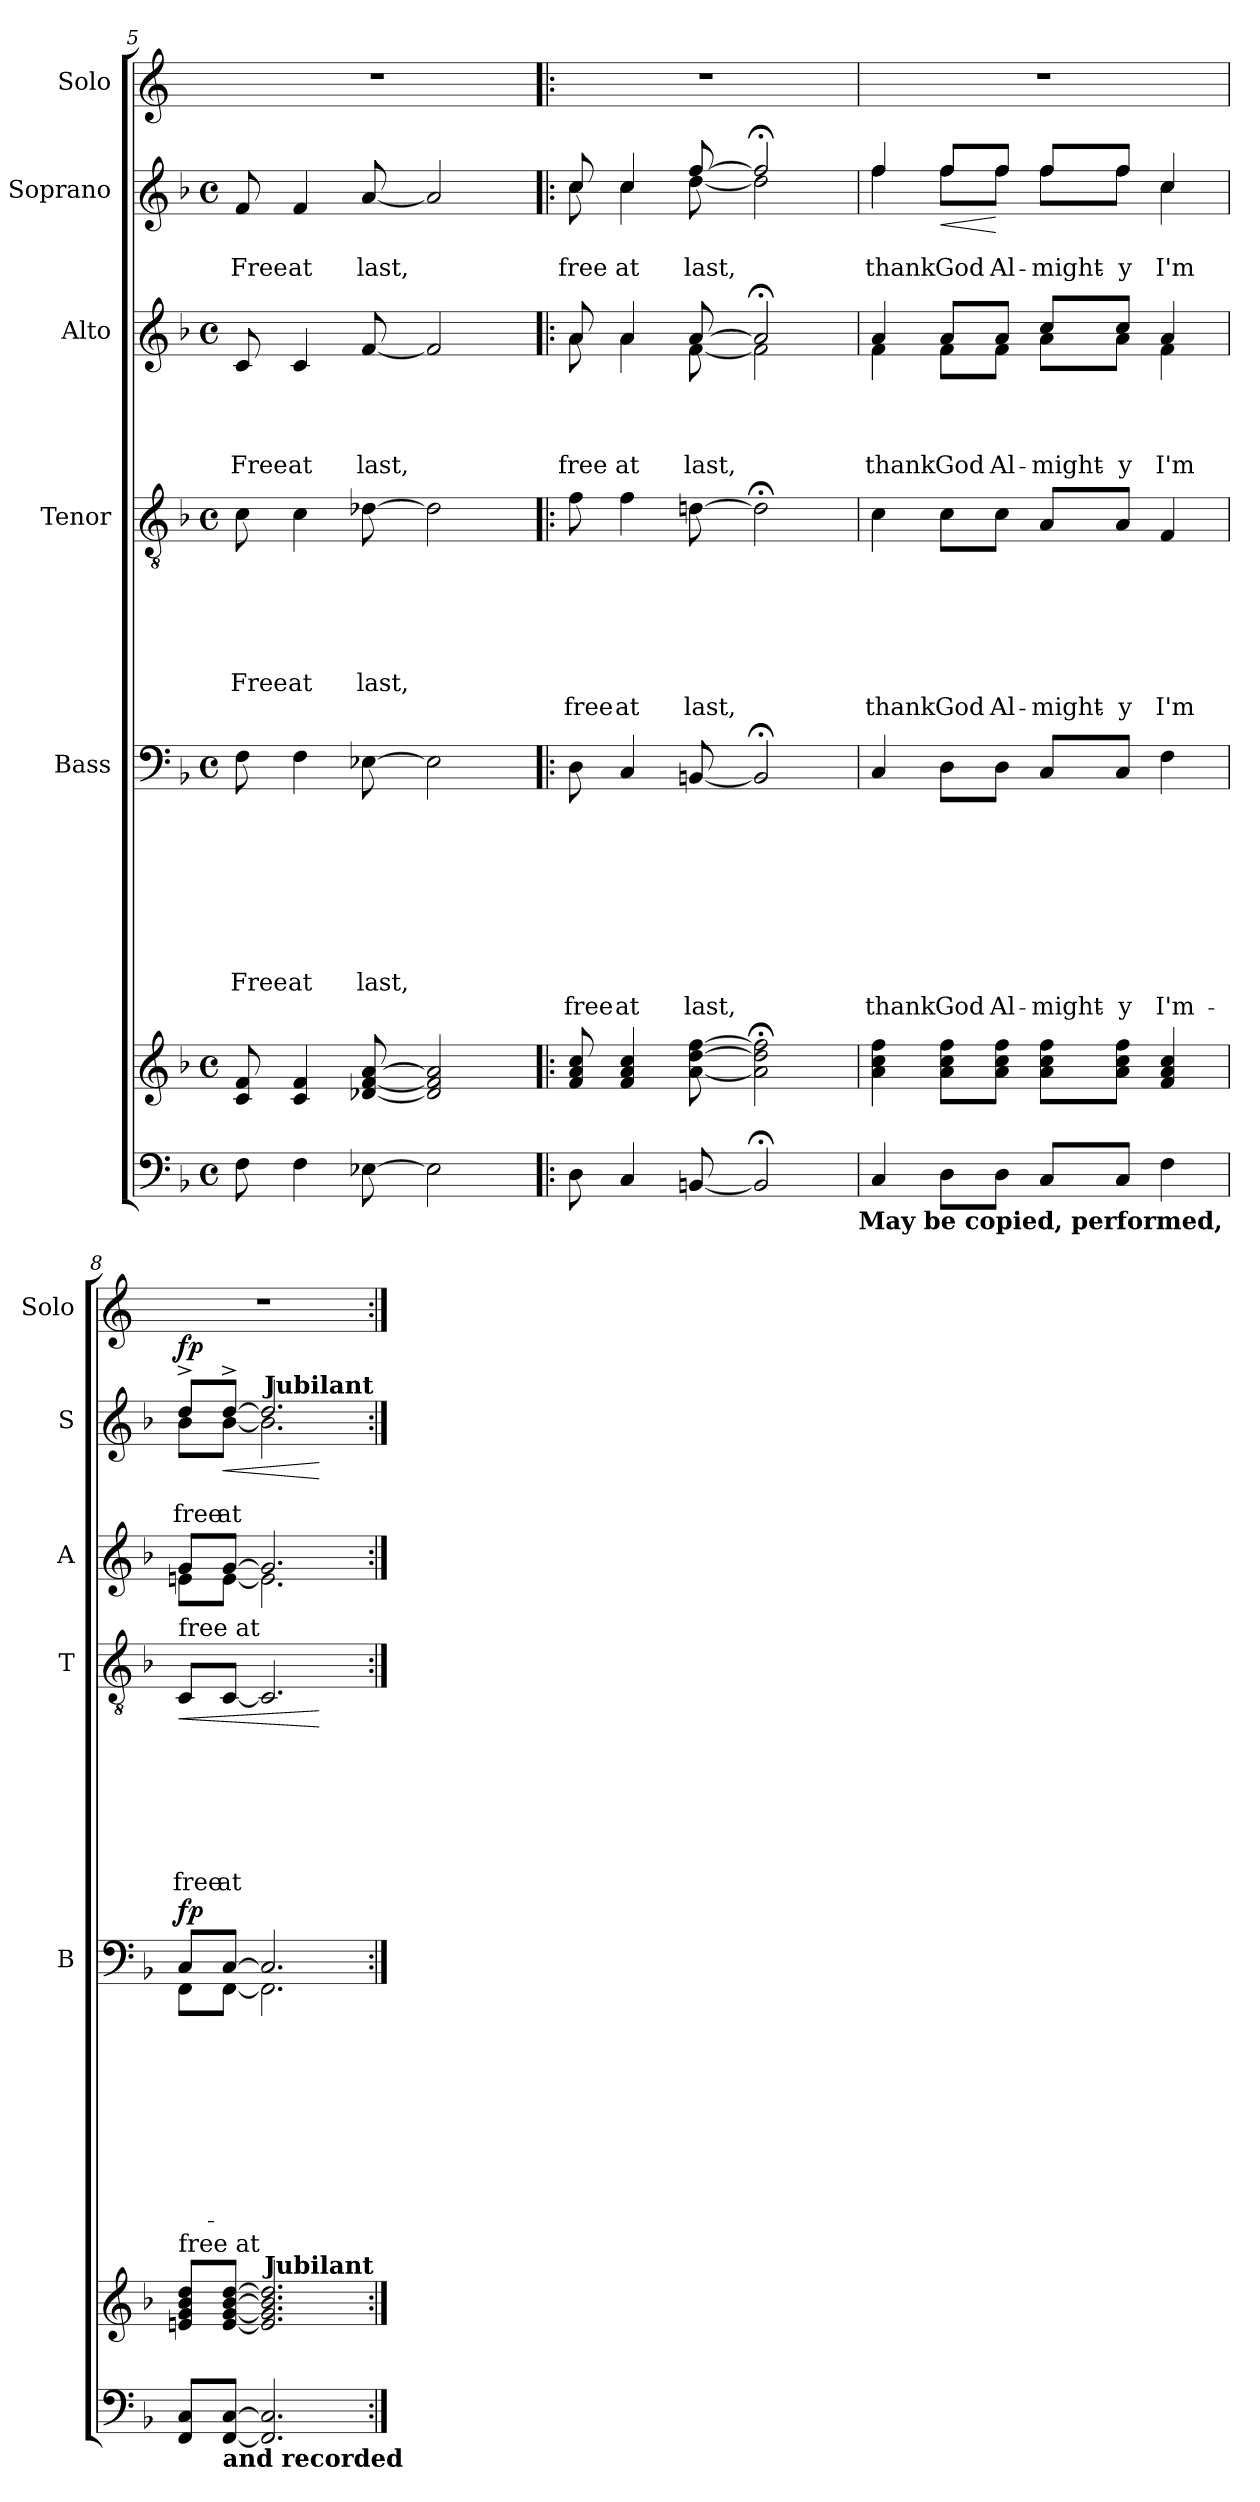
**kern	**kern	**kern	**text	**text	**text	**text	**text	**text	**text	**text	**text	**dynam	**kern	**text	**text	**text	**text	**text	**text	**text	**dynam	**kern	**text	**text	**text	**text	**dynam	**kern	**text	**text	**dynam	**kern
*part7	*part6	*part5	*part5	*part5	*part5	*part5	*part5	*part5	*part5	*part5	*part5	*part5	*part4	*part4	*part4	*part4	*part4	*part4	*part4	*part4	*part4	*part3	*part3	*part3	*part3	*part3	*part3	*part2	*part2	*part2	*part2	*part1
*staff7	*staff6	*staff5	*staff5	*staff5	*staff5	*staff5	*staff5	*staff5	*staff5	*staff5	*staff5	*staff5	*staff4	*staff4	*staff4	*staff4	*staff4	*staff4	*staff4	*staff4	*staff4	*staff3	*staff3	*staff3	*staff3	*staff3	*staff3	*staff2	*staff2	*staff2	*staff2	*staff1
*	*	*I"Bass	*	*	*	*	*	*	*	*	*	*	*I"Tenor	*	*	*	*	*	*	*	*	*I"Alto	*	*	*	*	*	*I"Soprano	*	*	*	*I"Solo
*	*	*I'B	*	*	*	*	*	*	*	*	*	*	*I'T	*	*	*	*	*	*	*	*	*I'A	*	*	*	*	*	*I'S	*	*	*	*I'Solo
*clefF4	*clefG2	*clefF4	*	*	*	*	*	*	*	*	*	*	*clefGv2	*	*	*	*	*	*	*	*	*clefG2	*	*	*	*	*	*clefG2	*	*	*	*clefG2
*k[b-]	*k[b-]	*k[b-]	*	*	*	*	*	*	*	*	*	*	*k[b-]	*	*	*	*	*	*	*	*	*k[b-]	*	*	*	*	*	*k[b-]	*	*	*	*k[]
*F:	*F:	*F:	*	*	*	*	*	*	*	*	*	*	*F:	*	*	*	*	*	*	*	*	*F:	*	*	*	*	*	*F:	*	*	*	*C:
*M4/4	*M4/4	*M4/4	*	*	*	*	*	*	*	*	*	*	*M4/4	*	*	*	*	*	*	*	*	*M4/4	*	*	*	*	*	*M4/4	*	*	*	*
*met(c)	*met(c)	*met(c)	*	*	*	*	*	*	*	*	*	*	*met(c)	*	*	*	*	*	*	*	*	*met(c)	*	*	*	*	*	*met(c)	*	*	*	*
=5	=5	=5	=5	=5	=5	=5	=5	=5	=5	=5	=5	=5	=5	=5	=5	=5	=5	=5	=5	=5	=5	=5	=5	=5	=5	=5	=5	=5	=5	=5	=5	=5
!	!	!	!	!	!	!	!	!	!	!LO:LY:b	!	!	!	!	!	!	!	!	!LO:LY:b	!	!	!	!	!	!	!LO:LY:b	!	!	!	!LO:LY:b	!	!
8F\	8c/ 8f/	8F\	.	.	.	.	.	.	.	Free	.	.	8c\	.	.	.	.	.	Free	.	.	8c/	.	.	.	Free	.	8f/	.	Free	.	1r
!	!	!	!	!	!	!	!	!	!	!LO:LY:b	!	!	!	!	!	!	!	!	!LO:LY:b	!	!	!	!	!	!	!LO:LY:b	!	!	!	!LO:LY:b	!	!
4F\	4c/ 4f/	4F\	.	.	.	.	.	.	.	at	.	.	4c\	.	.	.	.	.	at	.	.	4c/	.	.	.	at	.	4f/	.	at	.	.
!	!	!	!	!	!	!	!	!	!	!LO:LY:b	!	!	!	!	!	!	!	!	!LO:LY:b	!	!	!	!	!	!	!LO:LY:b	!	!	!	!LO:LY:b	!	!
[>8E-X\	[<8d-X/ [<8f/ [>8a/	[>8E-X\	.	.	.	.	.	.	.	last,	.	.	[>8d-X\	.	.	.	.	.	last,	.	.	[<8f/	.	.	.	last,	.	[<8a/	.	last,	.	.
2E-\]	2d-/] 2f/] 2a/]	2E-\]	.	.	.	.	.	.	.	.	.	.	2d-\]	.	.	.	.	.	.	.	.	2f/]	.	.	.	.	.	2a/]	.	.	.	.
!!LO:LB:g=z
=6!|:	=6!|:	=6!|:	=6!|:	=6!|:	=6!|:	=6!|:	=6!|:	=6!|:	=6!|:	=6!|:	=6!|:	=6!|:	=6!|:	=6!|:	=6!|:	=6!|:	=6!|:	=6!|:	=6!|:	=6!|:	=6!|:	=6!|:	=6!|:	=6!|:	=6!|:	=6!|:	=6!|:	=6!|:	=6!|:	=6!|:	=6!|:	=6!|:
!	!	!	!	!	!	!	!	!	!	!	!LO:LY:b	!	!	!	!	!	!	!	!	!LO:LY:b	!	!	!	!	!	!LO:LY:b	!	!	!	!LO:LY:b	!	!
*	*	*	*	*	*	*	*	*	*	*	*	*	*	*	*	*	*	*	*	*	*	*^	*	*	*	*	*	*^	*	*	*	*
8D\	8f/ 8a/ 8cc/	8D\	.	.	.	.	.	.	.	.	free	.	8f\	.	.	.	.	.	.	free	.	8a/	8a\	.	.	.	free	.	8cc/	8cc\	.	free	.	1r
!	!	!	!	!	!	!	!	!	!	!	!LO:LY:b	!	!	!	!	!	!	!	!	!LO:LY:b	!	!	!	!	!	!	!LO:LY:b	!	!	!	!	!LO:LY:b	!	!
4C/	4f/ 4a/ 4cc/	4C/	.	.	.	.	.	.	.	.	at	.	4f\	.	.	.	.	.	.	at	.	4a/	4a\	.	.	.	at	.	4cc/	4cc\	.	at	.	.
!	!	!	!	!	!	!	!	!	!	!	!LO:LY:b	!	!	!	!	!	!	!	!	!LO:LY:b	!	!	!	!	!	!	!LO:LY:b	!	!	!	!	!LO:LY:b	!	!
[<8BBn/	[<8a\ [>8dd\ [>8ff\	[<8BBn/	.	.	.	.	.	.	.	.	last,	.	[>8dn\	.	.	.	.	.	.	last,	.	[>8a/	[<8f\	.	.	.	last,	.	[>8ff/	[<8dd\	.	last,	.	.
2BB;/]	2a\];< 2dd\];< 2ff\];<	2BB;/]	.	.	.	.	.	.	.	.	.	.	2d;<\]	.	.	.	.	.	.	.	.	2a;</]	2f\]	.	.	.	.	.	2ff;</]	2dd\]	.	.	.	.
!LO:TX:b:B:t=May be copied, performed,	!	!	!	!	!	!	!	!	!	!	!	!	!	!	!	!	!	!	!	!	!	!	!	!	!	!	!	!	!	!	!	!	!	!
=7	=7	=7	=7	=7	=7	=7	=7	=7	=7	=7	=7	=7	=7	=7	=7	=7	=7	=7	=7	=7	=7	=7	=7	=7	=7	=7	=7	=7	=7	=7	=7	=7	=7	=7
!	!	!	!	!	!	!	!	!	!	!	!LO:LY:b	!	!	!	!	!	!	!	!	!LO:LY:b	!	!	!	!	!	!	!LO:LY:b	!	!	!	!	!LO:LY:b	!	!
4C/	4a\ 4cc\ 4ff\	4C/	.	.	.	.	.	.	.	.	thank	.	4c\	.	.	.	.	.	.	thank	.	4a/	4f\	.	.	.	thank	.	4ff/	4ff\	.	thank	.	1r
!	!	!	!	!	!	!	!	!	!	!	!LO:LY:b	!	!	!	!	!	!	!	!	!LO:LY:b	!	!	!	!	!	!	!LO:LY:b	!	!	!	!	!LO:LY:b	!LO:HP:b	!
8D\L	8a\ 8cc\ 8ff\L	8D\L	.	.	.	.	.	.	.	.	God	.	8c\L	.	.	.	.	.	.	God	.	8a/L	8f\L	.	.	.	God	.	8ff/L	8ff\L	.	God	<	.
!	!	!	!	!	!	!	!	!	!	!	!LO:LY:b	!	!	!	!	!	!	!	!	!LO:LY:b	!	!	!	!	!	!	!LO:LY:b	!	!	!	!	!LO:LY:b	!	!
8D\J	8a\ 8cc\ 8ff\J	8D\J	.	.	.	.	.	.	.	.	Al-	.	8c\J	.	.	.	.	.	.	Al-	.	8a/J	8f\J	.	.	.	Al-	.	8ff/J	8ff\J	.	Al-	[	.
!	!	!	!	!	!	!	!	!	!	!	!LO:LY:b	!	!	!	!	!	!	!	!	!LO:LY:b	!	!	!	!	!	!	!LO:LY:b	!	!	!	!	!LO:LY:b	!	!
8C/L	8a\ 8cc\ 8ff\L	8C/L	.	.	.	.	.	.	.	.	-might-	.	8A/L	.	.	.	.	.	.	-might-	.	8cc/L	8a\L	.	.	.	-might-	.	8ff/L	8ff\L	.	-might-	.	.
!	!	!	!	!	!	!	!	!	!	!	!LO:LY:b:rj	!	!	!	!	!	!	!	!	!LO:LY:b:rj	!	!	!	!	!	!	!LO:LY:b:rj	!	!	!	!	!LO:LY:b:rj	!	!
8C/J	8a\ 8cc\ 8ff\J	8C/J	.	.	.	.	.	.	.	.	-y	.	8A/J	.	.	.	.	.	.	-y	.	8cc/J	8a\J	.	.	.	-y	.	8ff/J	8ff\J	.	-y	.	.
!	!	!	!	!	!	!	!	!	!	!	!LO:LY:b	!	!	!	!	!	!	!	!	!LO:LY:b	!	!	!	!	!	!	!LO:LY:b	!	!	!	!	!LO:LY:b	!	!
4F\	4f/ 4a/ 4cc/	4F\	.	.	.	.	.	.	.	.	I'm-	.	4F/	.	.	.	.	.	.	I'm	.	4a/	4f\	.	.	.	I'm	.	4cc/	4cc\	.	I'm	.	.
=8	=8	=8	=8	=8	=8	=8	=8	=8	=8	=8	=8	=8	=8	=8	=8	=8	=8	=8	=8	=8	=8	=8	=8	=8	=8	=8	=8	=8	=8	=8	=8	=8	=8	=8
*	*	*^	*	*	*	*	*	*	*	*	*	*	*	*	*	*	*	*	*	*	*	*	*	*	*	*	*	*	*	*	*	*	*	*
!	!	!	!	!	!	!	!	!	!	!	!	!	!	!LO:TX:a:t=free at	!	!	!	!	!	!	!	!	!	!	!	!	!	!	!	!	!	!	!	!	!
!	!LO:TX:a:t=free at	!	!	!	!	!	!	!	!	!	!	!	!	!	!	!	!	!	!	!	!	!	!	!	!	!	!	!	!	!	!	!	!	!	!
!	!	!	!	!	!	!	!	!	!	!	!	!	!LO:DY:a	!	!	!	!	!	!	!	!LO:LY:b	!LO:HP:b	!	!	!	!	!	!	!LO:DY:a	!	!	!	!LO:LY:b	!	!
!	!	!	!	!	!	!	!	!	!	!	!	!	!	!	!	!	!	!	!	!	!	!	!	!	!	!	!	!	!LO:DY:n=1:b	!	!	!	!	!LO:DY:a	!
8FF/ 8C/L	8eni/ 8g/ 8b-/ 8dd/L	8C/L	8FF\L	.	.	.	.	.	.	.	.	.	fp	8C/L	.	.	.	.	.	.	free	<	8g/L	8eni\L	.	.	.	.	fp fp	8dd^>/L	8b-\L	.	free	fp	1r
!LO:TX:b:B:t=and recorded	!	!	!	!	!	!	!	!	!	!	!	!	!	!	!	!	!	!	!	!	!	!	!	!	!	!	!	!	!	!	!	!	!	!	!
!	!	!	!	!	!	!	!	!	!	!	!	!	!	!	!	!	!	!	!	!	!LO:LY:b	!	!	!	!	!	!	!	!	!	!	!	!LO:LY:b	!LO:HP:b	!
[<8FF/ [>8C/J	[<8e/ [<8g/ [>8b-/ [>8dd/J	[>8C/J	[<8FF\J	.	.	.	.	.	.	.	.	.	.	[<8C/J	.	.	.	.	.	.	at	.	[>8g/J	[<8e\J	.	.	.	.	.	[>8dd^>/J	[<8b-\J	.	at	<	.
2.FF/] 2.C/]	2.e/] 2.g/] 2.b-/] 2.dd/]	2.C/]	2.FF\]	.	.	.	.	.	.	.	.	.	.	2.C/]	.	.	.	.	.	.	.	.	2.g/]	2.e\]	.	.	.	.	.	2.dd/]	2.b-\]	.	.	.	.
*	*	*	*	*	*	*	*	*	*	*	*	*	*	*	*	*	*	*	*	*	*	*	*v	*v	*	*	*	*	*	*	*	*	*	*	*
*	*	*v	*v	*	*	*	*	*	*	*	*	*	*	*	*	*	*	*	*	*	*	*	*	*	*	*	*	*	*v	*v	*	*	*	*
.	.	.	.	.	.	.	.	.	.	.	.	.	.	.	.	.	.	.	.	.	[	.	.	.	.	.	.	.	.	.	[	.
!	!	!	!	!	!	!	!	!	!	!	!	!	!	!	!	!	!	!	!	!	!	!	!	!	!	!	!	!LO:TX:a:B:t=Jubilant	!	!	!	!
!	!LO:TX:a:B:t=Jubilant	!	!	!	!	!	!	!	!	!	!	!	!	!	!	!	!	!	!	!	!	!	!	!	!	!	!	!	!	!	!	!
=:|!	=:|!	=:|!	=:|!	=:|!	=:|!	=:|!	=:|!	=:|!	=:|!	=:|!	=:|!	=:|!	=:|!	=:|!	=:|!	=:|!	=:|!	=:|!	=:|!	=:|!	=:|!	=:|!	=:|!	=:|!	=:|!	=:|!	=:|!	=:|!	=:|!	=:|!	=:|!	=:|!
*-	*-	*-	*-	*-	*-	*-	*-	*-	*-	*-	*-	*-	*-	*-	*-	*-	*-	*-	*-	*-	*-	*-	*-	*-	*-	*-	*-	*-	*-	*-	*-	*-
